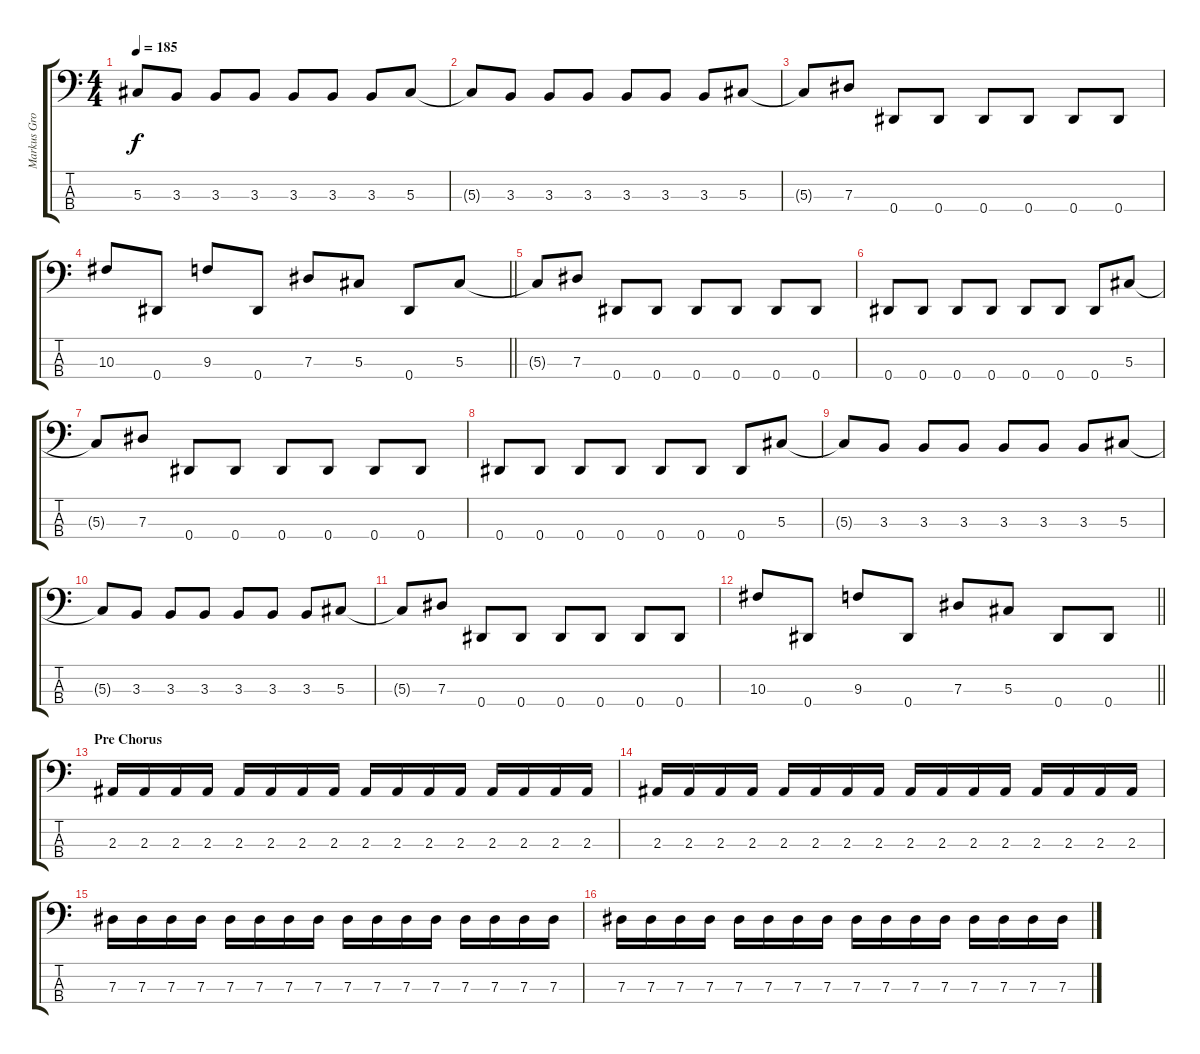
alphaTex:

\track ("Markus Grosskopf" "Markus Gro") {instrument electricbasspick}
\staff {score tabs}
\tuning (Gb2 Db2 Ab1 Eb1) {hide}
\ts (4 4)
\tempo 185
\clef f4
\ks c
5.3{t}.8{dy f} 3.3.8 3.3.8 3.3.8 3.3.8 3.3.8 3.3.8 5.3.8 |
5.3{t}.8 3.3.8 3.3.8 3.3.8 3.3.8 3.3.8 3.3.8 5.3.8 |
5.3{t}.8 7.3.8 0.4.8 0.4.8 0.4.8 0.4.8 0.4.8 0.4.8 |
\barLineRight lightlight
10.3.8 0.4.8 9.3.8 0.4.8 7.3.8 5.3.8 0.4.8 5.3.8 |
5.3{t}.8 7.3.8 0.4.8 0.4.8 0.4.8 0.4.8 0.4.8 0.4.8 |
0.4.8 0.4.8 0.4.8 0.4.8 0.4.8 0.4.8 0.4.8 5.3.8 |
5.3{t}.8 7.3.8 0.4.8 0.4.8 0.4.8 0.4.8 0.4.8 0.4.8 |
0.4.8 0.4.8 0.4.8 0.4.8 0.4.8 0.4.8 0.4.8 5.3.8 |
5.3{t}.8 3.3.8 3.3.8 3.3.8 3.3.8 3.3.8 3.3.8 5.3.8 |
5.3{t}.8 3.3.8 3.3.8 3.3.8 3.3.8 3.3.8 3.3.8 5.3.8 |
5.3{t}.8 7.3.8 0.4.8 0.4.8 0.4.8 0.4.8 0.4.8 0.4.8 |
\barLineRight lightlight
10.3.8 0.4.8 9.3.8 0.4.8 7.3.8 5.3.8 0.4.8 0.4.8 |
\section ("" "Pre Chorus")
2.3.16 2.3.16 2.3.16 2.3.16 2.3.16 2.3.16 2.3.16 2.3.16 2.3.16 2.3.16 2.3.16 2.3.16 2.3.16 2.3.16 2.3.16 2.3.16 |
2.3.16 2.3.16 2.3.16 2.3.16 2.3.16 2.3.16 2.3.16 2.3.16 2.3.16 2.3.16 2.3.16 2.3.16 2.3.16 2.3.16 2.3.16 2.3.16 |
7.3.16 7.3.16 7.3.16 7.3.16 7.3.16 7.3.16 7.3.16 7.3.16 7.3.16 7.3.16 7.3.16 7.3.16 7.3.16 7.3.16 7.3.16 7.3.16 |
7.3.16 7.3.16 7.3.16 7.3.16 7.3.16 7.3.16 7.3.16 7.3.16 7.3.16 7.3.16 7.3.16 7.3.16 7.3.16 7.3.16 7.3.16 7.3.16
